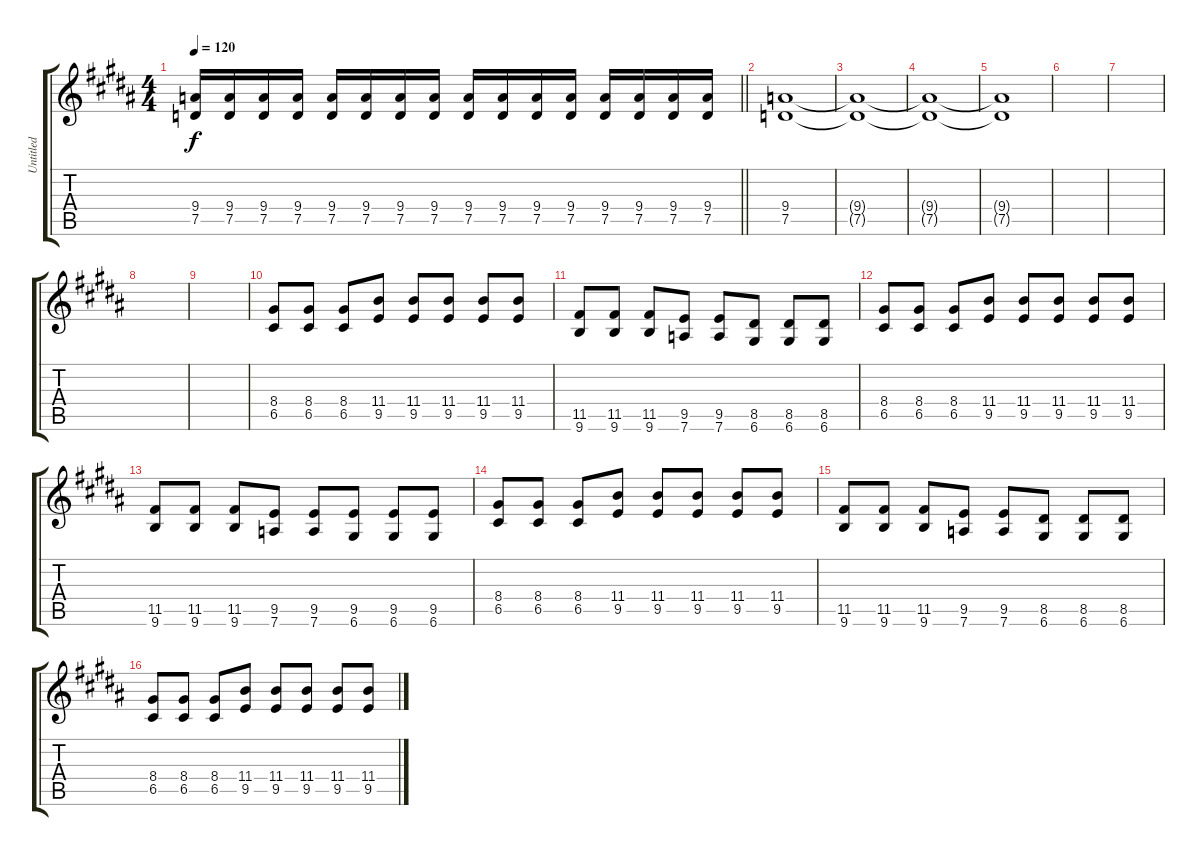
\track ("Untitled" "Untitled") {instrument overdrivenguitar}
\staff {score tabs}
\tuning (D4 A3 F3 C3 G2 D2) {hide}
\ts (4 4)
\tempo 120
\clef g2
\barLineRight lightlight
\ks b
(9.4 7.5).16{dy f} (9.4 7.5).16 (9.4 7.5).16 (9.4 7.5).16 (9.4 7.5).16 (9.4 7.5).16 (9.4 7.5).16 (9.4 7.5).16 (9.4 7.5).16 (9.4 7.5).16 (9.4 7.5).16 (9.4 7.5).16 (9.4 7.5).16 (9.4 7.5).16 (9.4 7.5).16 (9.4 7.5).16 |
(9.4 7.5).1 |
(9.4{t} 7.5{t}).1 |
(9.4{t} 7.5{t}).1 |
(9.4{t} 7.5{t}).1 |
|
|
|
|
(8.4 6.5).8 (8.4 6.5).8 (8.4 6.5).8 (11.4 9.5).8 (11.4 9.5).8 (11.4 9.5).8 (11.4 9.5).8 (11.4 9.5).8 |
(11.5 9.6).8 (11.5 9.6).8 (11.5 9.6).8 (9.5 7.6).8 (9.5 7.6).8 (8.5 6.6).8 (8.5 6.6).8 (8.5 6.6).8 |
(8.4 6.5).8 (8.4 6.5).8 (8.4 6.5).8 (11.4 9.5).8 (11.4 9.5).8 (11.4 9.5).8 (11.4 9.5).8 (11.4 9.5).8 |
(11.5 9.6).8 (11.5 9.6).8 (11.5 9.6).8 (9.5 7.6).8 (9.5 7.6).8 (9.5 6.6).8 (9.5 6.6).8 (9.5 6.6).8 |
(8.4 6.5).8 (8.4 6.5).8 (8.4 6.5).8 (11.4 9.5).8 (11.4 9.5).8 (11.4 9.5).8 (11.4 9.5).8 (11.4 9.5).8 |
(11.5 9.6).8 (11.5 9.6).8 (11.5 9.6).8 (9.5 7.6).8 (9.5 7.6).8 (8.5 6.6).8 (8.5 6.6).8 (8.5 6.6).8 |
(8.4 6.5).8 (8.4 6.5).8 (8.4 6.5).8 (11.4 9.5).8 (11.4 9.5).8 (11.4 9.5).8 (11.4 9.5).8 (11.4 9.5).8
